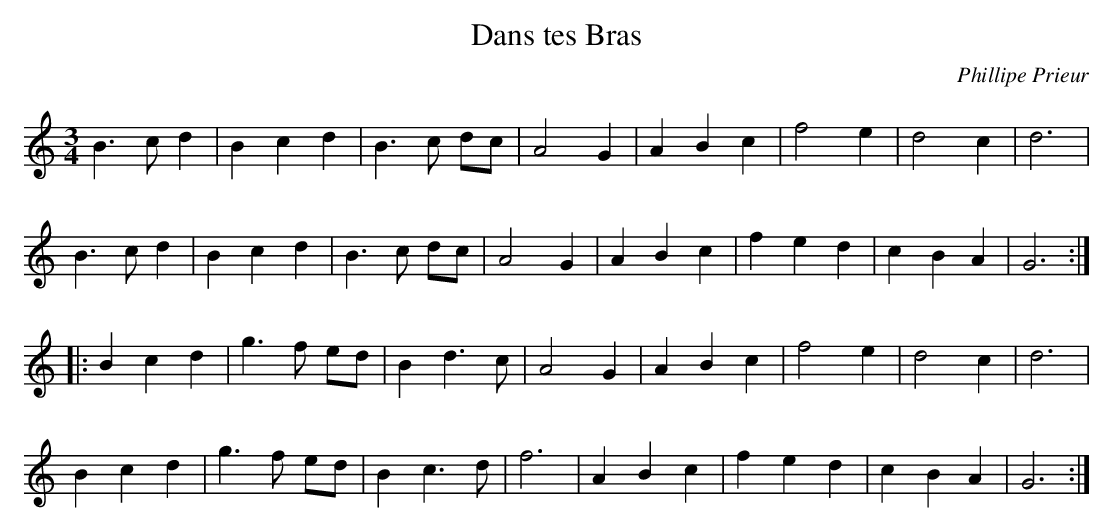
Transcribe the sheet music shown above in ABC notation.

X:1
T:Dans tes Bras
M:3/4
L:1/4
C:Phillipe Prieur
K:C
B>cd| Bcd | B>c d/2c/2 | A2 G| ABc| f2 e | d2 c| d3|!
B>c d | Bcd|  B>c d/2c/2 | A2 G |ABc| fed | cBA |G3 :|!
|:Bcd | g>f e/2d/2 | B d>c | A2 G | ABc |f2 e| d2 c | d3|!
Bcd |g>f e/2d/2 | B c>d | f3| ABc | fed | cBA | G3:|
